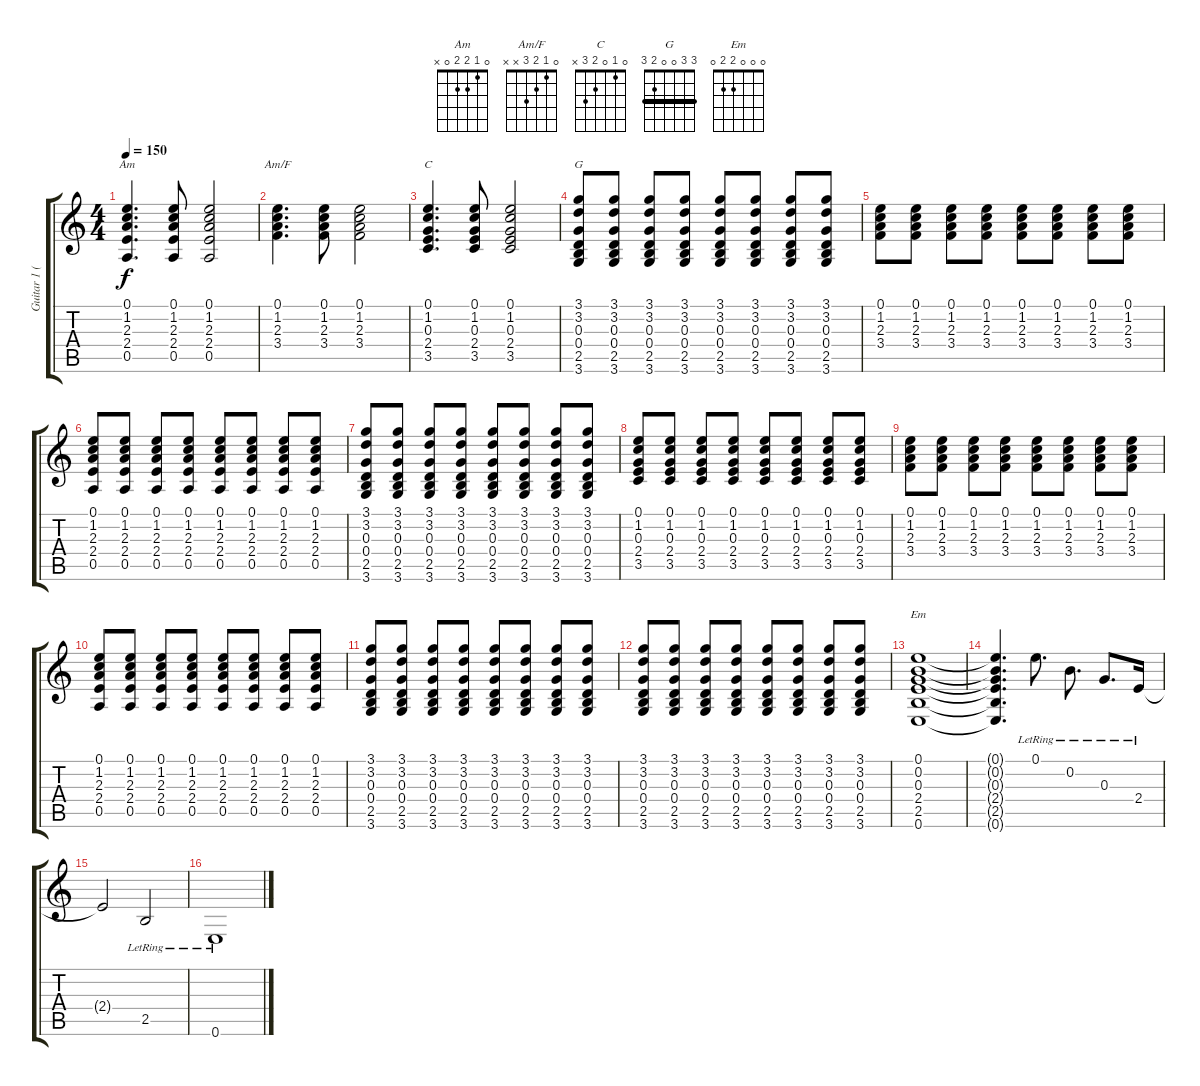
\track ("Guitar 1 (Tim)" "Guitar 1 (") {instrument distortionguitar}
\staff {score tabs}
\tuning (E4 B3 G3 D3 A2 E2) {hide}
\chord ("Am" 0 1 2 2 0 x)
\chord ("Am/F" 0 1 2 3 x x)
\chord ("C" 0 1 0 2 3 x)
\chord ("G" 3 3 0 0 2 3) {barre 3}
\chord ("Em" 0 0 0 2 2 0)
\ts (4 4)
\tempo 150
\clef g2
\ks c
(0.1 1.2 2.3 2.4 0.5).4{d ch "Am" dy f} (0.1 1.2 2.3 2.4 0.5).8 (0.1 1.2 2.3 2.4 0.5).2 |
(0.1 1.2 2.3 3.4).4{d ch "Am/F"} (0.1 1.2 2.3 3.4).8 (0.1 1.2 2.3 3.4).2 |
(0.1 1.2 0.3 2.4 3.5).4{d ch "C"} (0.1 1.2 0.3 2.4 3.5).8 (0.1 1.2 0.3 2.4 3.5).2 |
(3.1 3.2 0.3 0.4 2.5 3.6).8{ch "G"} (3.1 3.2 0.3 0.4 2.5 3.6).8 (3.1 3.2 0.3 0.4 2.5 3.6).8 (3.1 3.2 0.3 0.4 2.5 3.6).8 (3.1 3.2 0.3 0.4 2.5 3.6).8 (3.1 3.2 0.3 0.4 2.5 3.6).8 (3.1 3.2 0.3 0.4 2.5 3.6).8 (3.1 3.2 0.3 0.4 2.5 3.6).8 |
(0.1 1.2 2.3 3.4).8 (0.1 1.2 2.3 3.4).8 (0.1 1.2 2.3 3.4).8 (0.1 1.2 2.3 3.4).8 (0.1 1.2 2.3 3.4).8 (0.1 1.2 2.3 3.4).8 (0.1 1.2 2.3 3.4).8 (0.1 1.2 2.3 3.4).8 |
(0.1 1.2 2.3 2.4 0.5).8 (0.1 1.2 2.3 2.4 0.5).8 (0.1 1.2 2.3 2.4 0.5).8 (0.1 1.2 2.3 2.4 0.5).8 (0.1 1.2 2.3 2.4 0.5).8 (0.1 1.2 2.3 2.4 0.5).8 (0.1 1.2 2.3 2.4 0.5).8 (0.1 1.2 2.3 2.4 0.5).8 |
(3.1 3.2 0.3 0.4 2.5 3.6).8 (3.1 3.2 0.3 0.4 2.5 3.6).8 (3.1 3.2 0.3 0.4 2.5 3.6).8 (3.1 3.2 0.3 0.4 2.5 3.6).8 (3.1 3.2 0.3 0.4 2.5 3.6).8 (3.1 3.2 0.3 0.4 2.5 3.6).8 (3.1 3.2 0.3 0.4 2.5 3.6).8 (3.1 3.2 0.3 0.4 2.5 3.6).8 |
(0.1 1.2 0.3 2.4 3.5).8 (0.1 1.2 0.3 2.4 3.5).8 (0.1 1.2 0.3 2.4 3.5).8 (0.1 1.2 0.3 2.4 3.5).8 (0.1 1.2 0.3 2.4 3.5).8 (0.1 1.2 0.3 2.4 3.5).8 (0.1 1.2 0.3 2.4 3.5).8 (0.1 1.2 0.3 2.4 3.5).8 |
(0.1 1.2 2.3 3.4).8 (0.1 1.2 2.3 3.4).8 (0.1 1.2 2.3 3.4).8 (0.1 1.2 2.3 3.4).8 (0.1 1.2 2.3 3.4).8 (0.1 1.2 2.3 3.4).8 (0.1 1.2 2.3 3.4).8 (0.1 1.2 2.3 3.4).8 |
(0.1 1.2 2.3 2.4 0.5).8 (0.1 1.2 2.3 2.4 0.5).8 (0.1 1.2 2.3 2.4 0.5).8 (0.1 1.2 2.3 2.4 0.5).8 (0.1 1.2 2.3 2.4 0.5).8 (0.1 1.2 2.3 2.4 0.5).8 (0.1 1.2 2.3 2.4 0.5).8 (0.1 1.2 2.3 2.4 0.5).8 |
(3.1 3.2 0.3 0.4 2.5 3.6).8 (3.1 3.2 0.3 0.4 2.5 3.6).8 (3.1 3.2 0.3 0.4 2.5 3.6).8 (3.1 3.2 0.3 0.4 2.5 3.6).8 (3.1 3.2 0.3 0.4 2.5 3.6).8 (3.1 3.2 0.3 0.4 2.5 3.6).8 (3.1 3.2 0.3 0.4 2.5 3.6).8 (3.1 3.2 0.3 0.4 2.5 3.6).8 |
(3.1 3.2 0.3 0.4 2.5 3.6).8 (3.1 3.2 0.3 0.4 2.5 3.6).8 (3.1 3.2 0.3 0.4 2.5 3.6).8 (3.1 3.2 0.3 0.4 2.5 3.6).8 (3.1 3.2 0.3 0.4 2.5 3.6).8 (3.1 3.2 0.3 0.4 2.5 3.6).8 (3.1 3.2 0.3 0.4 2.5 3.6).8 (3.1 3.2 0.3 0.4 2.5 3.6).8 |
(0.1 0.2 0.3 2.4 2.5 0.6).1{ch "Em"} |
(0.1{t} 0.2{t} 0.3{t} 2.4{t} 2.5{t} 0.6{t}).4{d} 0.1{lr}.8{d} 0.2{lr}.8{d} 0.3{lr}.8{d} 2.4{lr}.16 |
2.4{t}.2 2.5{lr}.2 |
0.6{lr}.1
